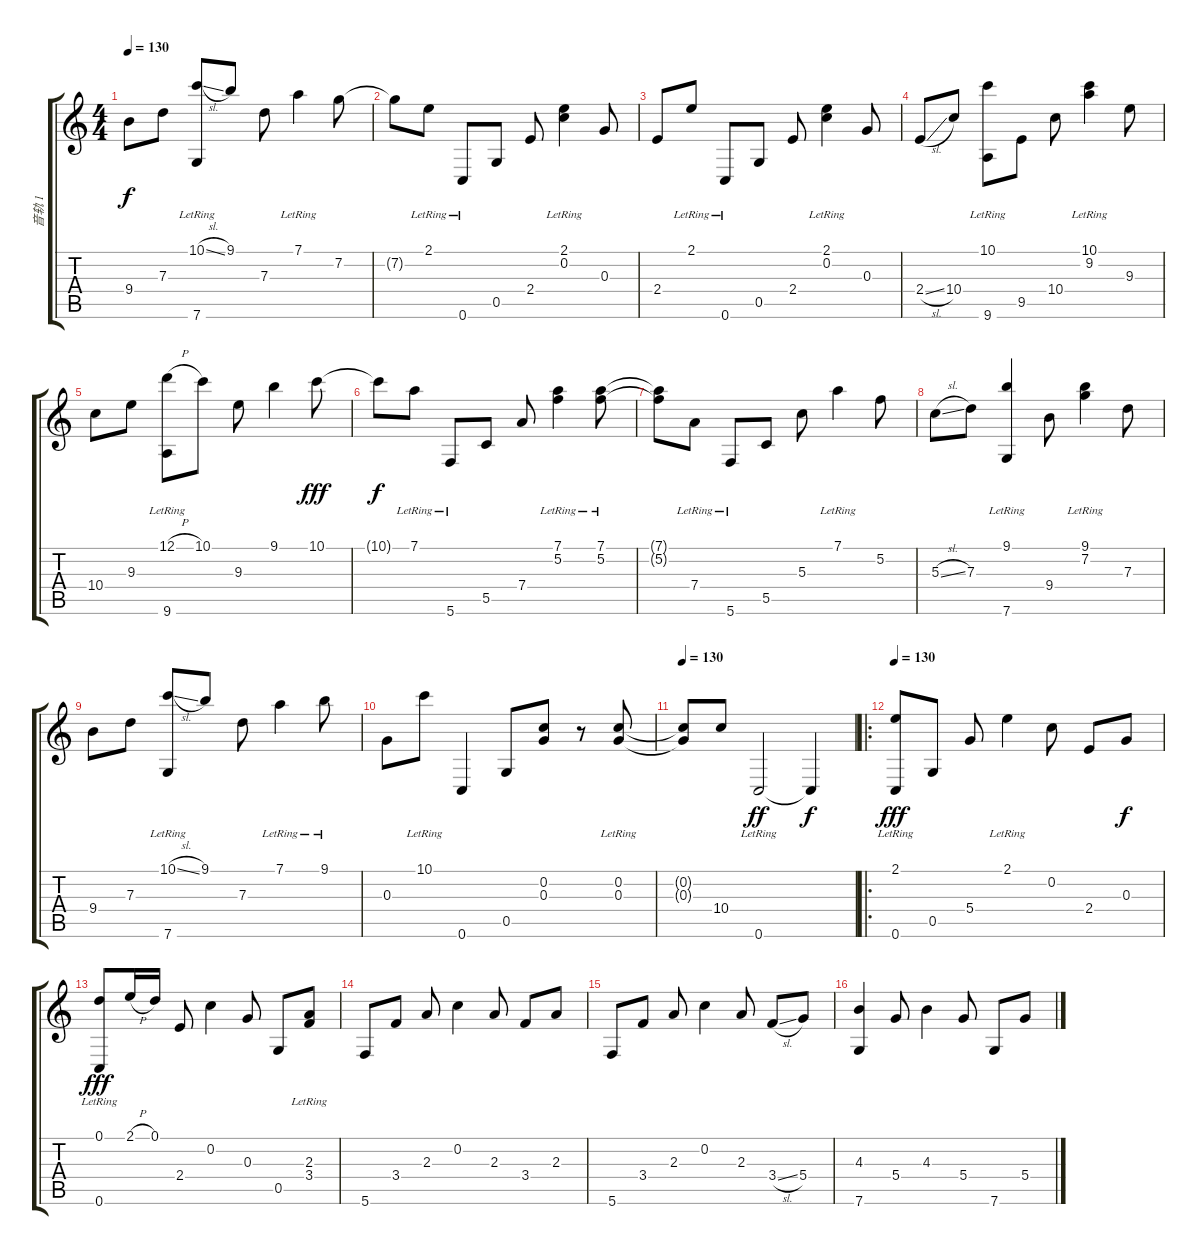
\track ("音轨 1" "音轨 1") {instrument acousticguitarsteel}
\staff {score tabs}
\tuning (D4 C4 G3 D3 G2 C2) {hide}
\ts (4 4)
\tempo 130
\clef g2
\ks c
9.4.8{dy f} 7.3.8 (10.1{sl} 7.6{lr}).8 9.1.8 7.3.8 7.1{lr}.4 7.2.8 |
7.2{t}.8 2.1{lr}.8 0.6{lr}.8 0.5.8 2.4.8 (2.1{lr} 0.2{lr}).4 0.3.8 |
2.4.8 2.1{lr}.8 0.6{lr}.8 0.5.8 2.4.8 (2.1{lr} 0.2{lr}).4 0.3.8 |
2.4{sl}.8 10.4.8 (10.1{lr} 9.6{lr}).8 9.5.8 10.4.8 (10.1{lr} 9.2{lr}).4 9.3.8 |
10.4.8 9.3.8 (12.1{h lr} 9.6{lr}).8 10.1.8 9.3.8 9.1.4 10.1.8{dy fff} |
10.1{t}.8{dy f} 7.1{lr}.8 5.6{lr}.8 5.5.8 7.4.8 (7.1{lr} 5.2{lr}).4 (7.1{lr} 5.2{lr}).8 |
(7.1{t} 5.2{t}).8 7.4{lr}.8 5.6{lr}.8 5.5.8 5.3.8 7.1{lr}.4 5.2.8 |
5.3{sl}.8 7.3.8 (9.1{lr} 7.6{lr}).4 9.4.8 (9.1{lr} 7.2{lr}).4 7.3.8 |
9.4.8 7.3.8 (10.1{sl lr} 7.6{lr}).8 9.1.8 7.3.8 7.1{lr}.4 9.1{lr}.8 |
0.3.8 10.1{lr}.8 0.6.4 0.5.8 (0.2 0.3).8 r.8 (0.2{lr} 0.3{lr}).8 |
\tempo 130
(0.2{t} 0.3{t}).8 10.4.8 0.6{lr}.2{dy ff} 0.6{t}.4{dy f} |
\ro
\tempo 130
(2.1 0.6{lr}).8{dy fff} 0.5.8 5.4.8 2.1{lr}.4 0.2.8 2.4.8 0.3.8{dy f} |
(0.1 0.6{lr}).8{dy fff} 2.1{h}.16 0.1.16 2.4.8 0.2.4 0.3.8 0.5.8 (2.3{lr} 3.4{lr}).8 |
5.6.8 3.4.8 2.3.8 0.2.4 2.3.8 3.4.8 2.3.8 |
5.6.8 3.4.8 2.3.8 0.2.4 2.3.8 3.4{sl}.8 5.4.8 |
(4.3 7.6).4 5.4.8 4.3.4 5.4.8 7.6.8 5.4.8
